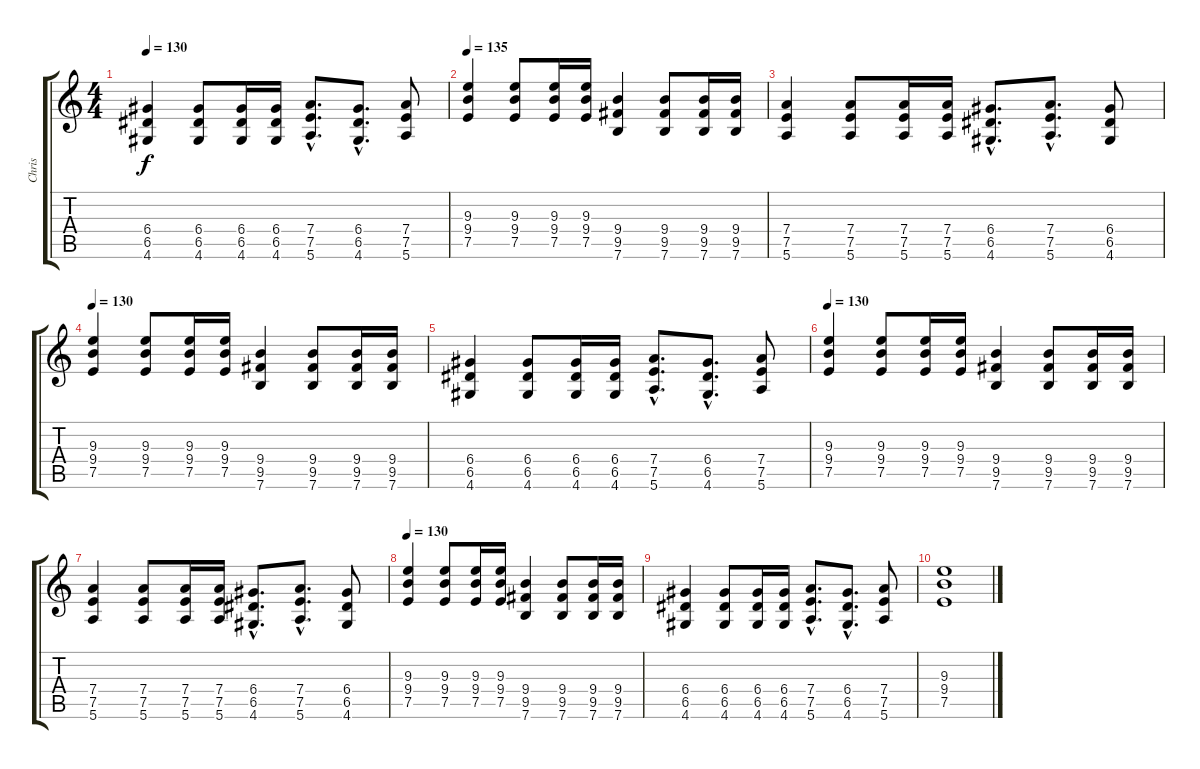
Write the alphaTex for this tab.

\track ("Chris" "Chris") {instrument distortionguitar}
\staff {score tabs}
\tuning (E4 B3 G3 D3 A2 E2) {hide}
\ts (4 4)
\tempo 130
\clef g2
\ks c
(6.4 6.5 4.6).4{dy f} (6.4 6.5 4.6).8 (6.4 6.5 4.6).16 (6.4 6.5 4.6).16 (7.4{hac} 7.5{hac} 5.6{hac}).8{d} (6.4{hac} 6.5{hac} 4.6{hac}).8{d} (7.4 7.5 5.6).8 |
\tempo 130
\tempo 135
(9.3 9.4 7.5).4 (9.3 9.4 7.5).8 (9.3 9.4 7.5).16 (9.3 9.4 7.5).16 (9.4 9.5 7.6).4 (9.4 9.5 7.6).8 (9.4 9.5 7.6).16 (9.4 9.5 7.6).16 |
(7.4 7.5 5.6).4 (7.4 7.5 5.6).8 (7.4 7.5 5.6).16 (7.4 7.5 5.6).16 (6.4{hac} 6.5{hac} 4.6{hac}).8{d} (7.4{hac} 7.5{hac} 5.6{hac}).8{d} (6.4 6.5 4.6).8 |
\tempo 130
(9.3 9.4 7.5).4 (9.3 9.4 7.5).8 (9.3 9.4 7.5).16 (9.3 9.4 7.5).16 (9.4 9.5 7.6).4 (9.4 9.5 7.6).8 (9.4 9.5 7.6).16 (9.4 9.5 7.6).16 |
(6.4 6.5 4.6).4 (6.4 6.5 4.6).8 (6.4 6.5 4.6).16 (6.4 6.5 4.6).16 (7.4{hac} 7.5{hac} 5.6{hac}).8{d} (6.4{hac} 6.5{hac} 4.6{hac}).8{d} (7.4 7.5 5.6).8 |
\tempo 130
(9.3 9.4 7.5).4 (9.3 9.4 7.5).8 (9.3 9.4 7.5).16 (9.3 9.4 7.5).16 (9.4 9.5 7.6).4 (9.4 9.5 7.6).8 (9.4 9.5 7.6).16 (9.4 9.5 7.6).16 |
(7.4 7.5 5.6).4 (7.4 7.5 5.6).8 (7.4 7.5 5.6).16 (7.4 7.5 5.6).16 (6.4{hac} 6.5{hac} 4.6{hac}).8{d} (7.4{hac} 7.5{hac} 5.6{hac}).8{d} (6.4 6.5 4.6).8 |
\tempo 130
(9.3 9.4 7.5).4 (9.3 9.4 7.5).8 (9.3 9.4 7.5).16 (9.3 9.4 7.5).16 (9.4 9.5 7.6).4 (9.4 9.5 7.6).8 (9.4 9.5 7.6).16 (9.4 9.5 7.6).16 |
(6.4 6.5 4.6).4 (6.4 6.5 4.6).8 (6.4 6.5 4.6).16 (6.4 6.5 4.6).16 (7.4{hac} 7.5{hac} 5.6{hac}).8{d} (6.4{hac} 6.5{hac} 4.6{hac}).8{d} (7.4 7.5 5.6).8 |
(9.3 9.4 7.5).1
